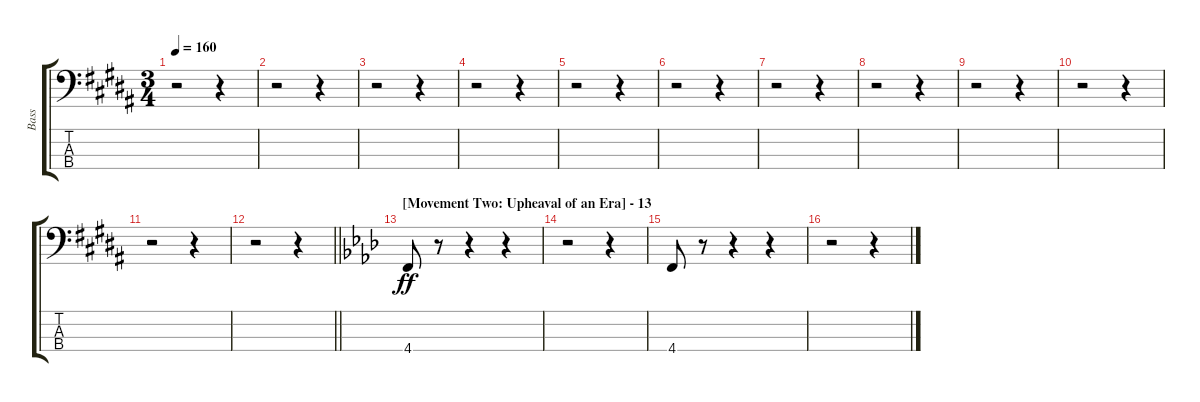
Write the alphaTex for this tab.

\track ("Bass" "Bass") {instrument electricbasspick}
\staff {score tabs}
\tuning (Gb2 Db2 Ab1 Db1) {hide}
\ts (3 4)
\tempo 160
\clef f4
\ks b
r.2{dy ff} r.4 |
r.2 r.4 |
r.2 r.4 |
r.2 r.4 |
r.2 r.4 |
r.2 r.4 |
r.2 r.4 |
r.2 r.4 |
r.2 r.4 |
r.2 r.4 |
r.2 r.4 |
\barLineRight lightlight
r.2 r.4 |
\section ("" "[Movement Two: Upheaval of an Era] - 13")
\ks ab
4.4.8 r.8 r.4 r.4 |
r.2 r.4 |
4.4.8 r.8 r.4 r.4 |
r.2 r.4
